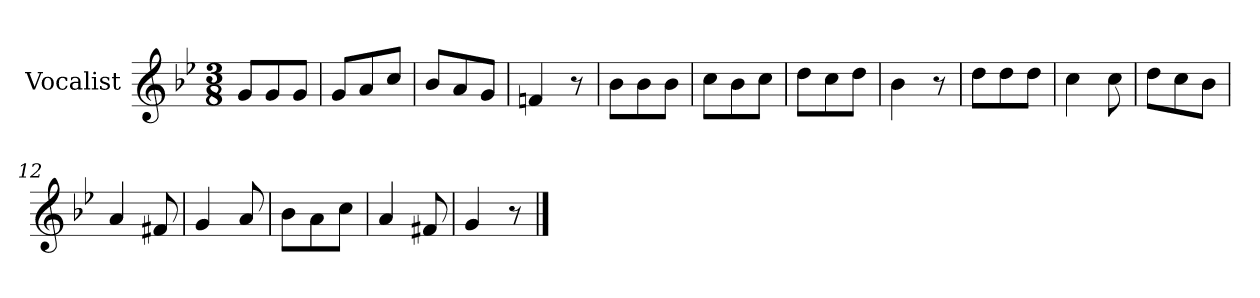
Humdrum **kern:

**kern
*part1
*staff1
*I"Vocalist
*k[b-e-]
*g:
*M3/8
=1
8gL
8g
8gJ
=2
8gL
8a
8ccJ
=3
8b-L
8a
8gJ
=4
4fn
8r
=5
8b-L
8b-
8b-J
=6
8ccL
8b-
8ccJ
=7
8ddL
8cc
8ddJ
=8
4b-
8r
=9
8ddL
8dd
8ddJ
=10
4cc
8cc
=11
8ddL
8cc
8b-J
=12
4a
8f#X
=13
4g
8a
=14
8b-L
8a
8ccJ
=15
4a
8f#X
=16
4g
8r
==
*-
